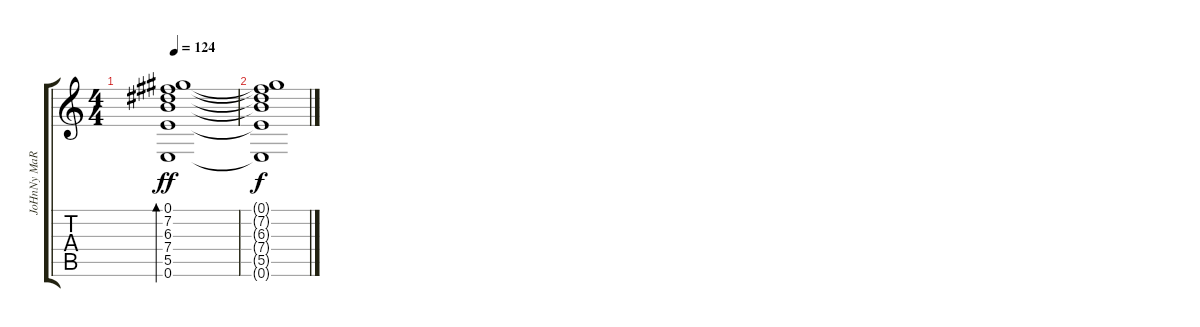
\track ("JoHnNy MaRR" "JoHnNy MaR") {instrument electricguitarclean}
\staff {score tabs}
\tuning (Gb4 Db4 A3 E3 B2 E2) {hide}
\ts (4 4)
\tempo 124
\clef g2
\ks c
(0.1 7.2 6.3 7.4 5.5 0.6).1{bd 60 dy ff} |
(0.1{t} 7.2{t} 6.3{t} 7.4{t} 5.5{t} 0.6{t}).1{dy f}
